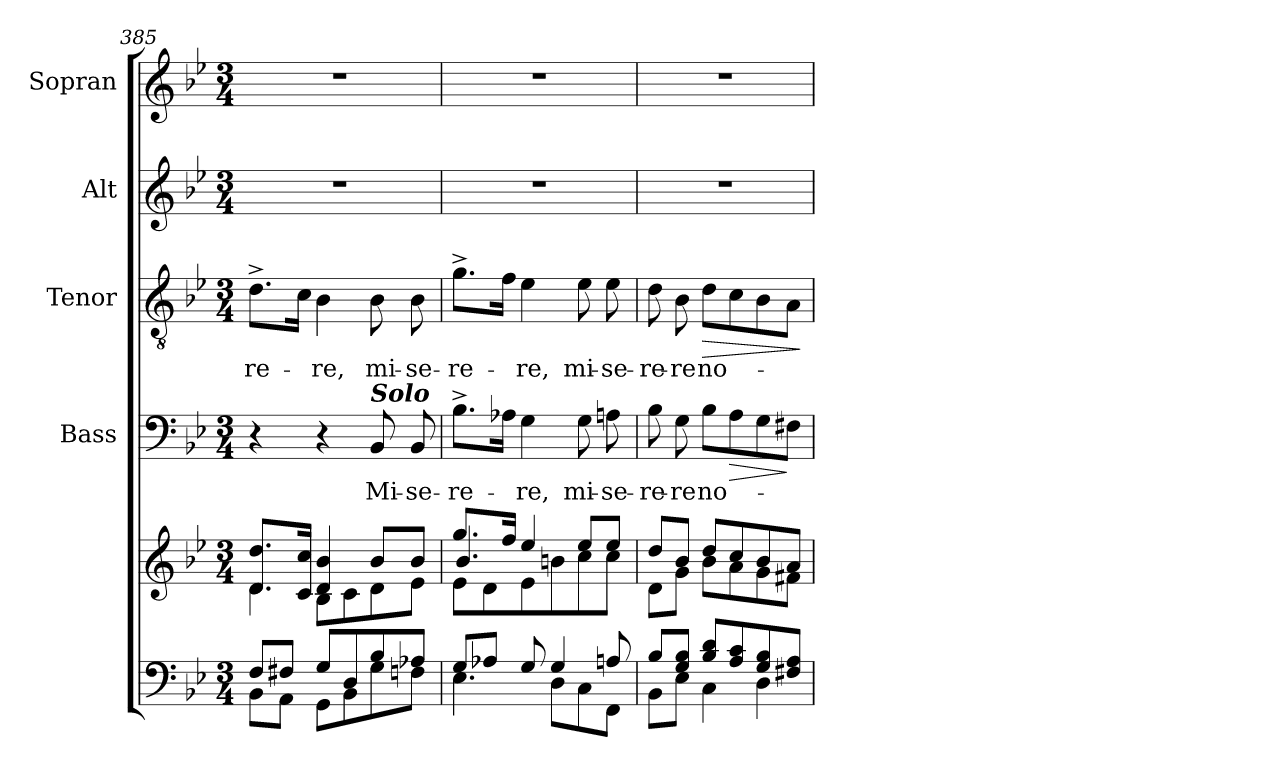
**kern	**kern	**kern	**text	**dynam	**kern	**text	**dynam	**kern	**kern
*part5	*part5	*part4	*part4	*part4	*part3	*part3	*part3	*part2	*part1
*staff6	*staff5	*staff4	*staff4	*staff4	*staff3	*staff3	*staff3	*staff2	*staff1
*	*	*I"Bass	*	*	*I"Tenor	*	*	*I"Alt	*I"Sopran
*	*	*I'B.	*	*	*I'T.	*	*	*I'A.	*I'S.
*clefF4	*clefG2	*clefF4	*	*	*clefGv2	*	*	*clefG2	*clefG2
*k[b-e-]	*k[b-e-]	*k[b-e-]	*	*	*k[b-e-]	*	*	*k[b-e-]	*k[b-e-]
*B-:	*B-:	*B-:	*	*	*B-:	*	*	*B-:	*B-:
*M3/4	*M3/4	*M3/4	*	*	*M3/4	*	*	*M3/4	*M3/4
=385	=385	=385	=385	=385	=385	=385	=385	=385	=385
*^	*^	*	*	*	*	*	*	*	*
!	!	!	!	!	!	!	!	!LO:LY:b	!	!	!
8F/L	8BB-\L	8.d/ 8.dd/L	4d\	4r	.	.	8.d^>\L	-re-	.	2.r	2.r
8F#X/J	8AA\J	.	.	.	.	.	.	.	.	.	.
.	.	16c/ 16cc/Jk	.	.	.	.	16c\Jk	.	.	.	.
!	!	!	!	!	!	!	!	!LO:LY:b	!	!	!
8G/L	8GG\L	4d/ 4b-/	8B-\L	4r	.	.	4B-\	-re,	.	.	.
8D/	8BB-\	.	8c\	.	.	.	.	.	.	.	.
!	!	!	!	!LO:TX:a:Bi:t=Solo	!	!	!	!	!	!	!
!	!	!	!	!	!LO:LY:b	!	!	!LO:LY:b	!	!	!
8B-/	8G\	8b-/L	8d\	8BB-/	Mi-	.	8B-\	mi-	.	.	.
!	!	!	!	!	!LO:LY:b	!	!	!LO:LY:b	!	!	!
8A-X/J	8F\J	8b-/J	8e-\J	8BB-/	-se-	.	8B-\	-se-	.	.	.
=386	=386	=386	=386	=386	=386	=386	=386	=386	=386	=386	=386
*	*	*	*^	*	*	*	*	*	*	*	*
!	!	!	!	!	!	!LO:LY:b	!	!	!LO:LY:b	!	!	!
8G/L	4.E-\	8.gg/L	8e-\L	4.b-/	8.B-^>\L	-re-	.	8.g^>\L	-re-	.	2.r	2.r
8A-X/J	.	.	8d\	.	.	.	.	.	.	.	.	.
.	.	16ff/Jk	.	.	16A-X\Jk	.	.	16f\Jk	.	.	.	.
!	!	!	!	!	!	!LO:LY:b	!	!	!LO:LY:b	!	!	!
8G/	.	4ee-/	8e-\	.	4G\	-re,	.	4e-\	-re,	.	.	.
4G/	8D\L	.	8bn\	4.ryy	.	.	.	.	.	.	.	.
!	!	!	!	!	!	!LO:LY:b	!	!	!LO:LY:b	!	!	!
.	8C\	8ee-/L	8cc\	.	8G\	mi-	.	8e-\	mi-	.	.	.
!	!	!	!	!	!	!LO:LY:b	!	!	!LO:LY:b	!	!	!
8An/	8FF\J	8ee-/J	8cc\J	.	8An\	-se-	.	8e-\	-se-	.	.	.
*	*	*	*v	*v	*	*	*	*	*	*	*	*
!!LO:LB:g=z
=387	=387	=387	=387	=387	=387	=387	=387	=387	=387	=387	=387
!	!	!	!	!	!LO:LY:b	!	!	!LO:LY:b	!	!	!
8B-/L	8BB-\L	8dd/L	8d\L	8B-\	-re-	.	8d\	-re-	.	2.r	2.r
!	!	!	!	!	!LO:LY:b	!	!	!LO:LY:b	!	!	!
8G/ 8B-/J	8E-\J	8b-/J	8g\J	8G\	-re	.	8B-\	-re	.	.	.
!	!	!	!	!	!LO:LY:b	!	!	!LO:LY:b	!LO:HP:b	!	!
8B-/ 8d/L	4C\	8dd/L	8b-\L	8B-\L	no-	.	8d\L	no-	>	.	.
!	!	!	!	!	!	!LO:HP:b	!	!	!	!	!
8A/ 8c/	.	8cc/	8a\	8A\	.	>	8c\	.	.	.	.
8G/ 8B-/	4D\	8b-/	8g\	8G\	.	.	8B-\	.	.	.	.
8F#X/ 8A/J	.	8a/J	8f#X\J	8F#X\J	.	]	8A\J	.	.	.	.
*v	*v	*	*	*	*	*	*	*	*	*	*
*	*v	*v	*	*	*	*	*	*	*	*
.	.	.	.	.	.	.	]	.	.
=	=	=	=	=	=	=	=	=	=
*-	*-	*-	*-	*-	*-	*-	*-	*-	*-
